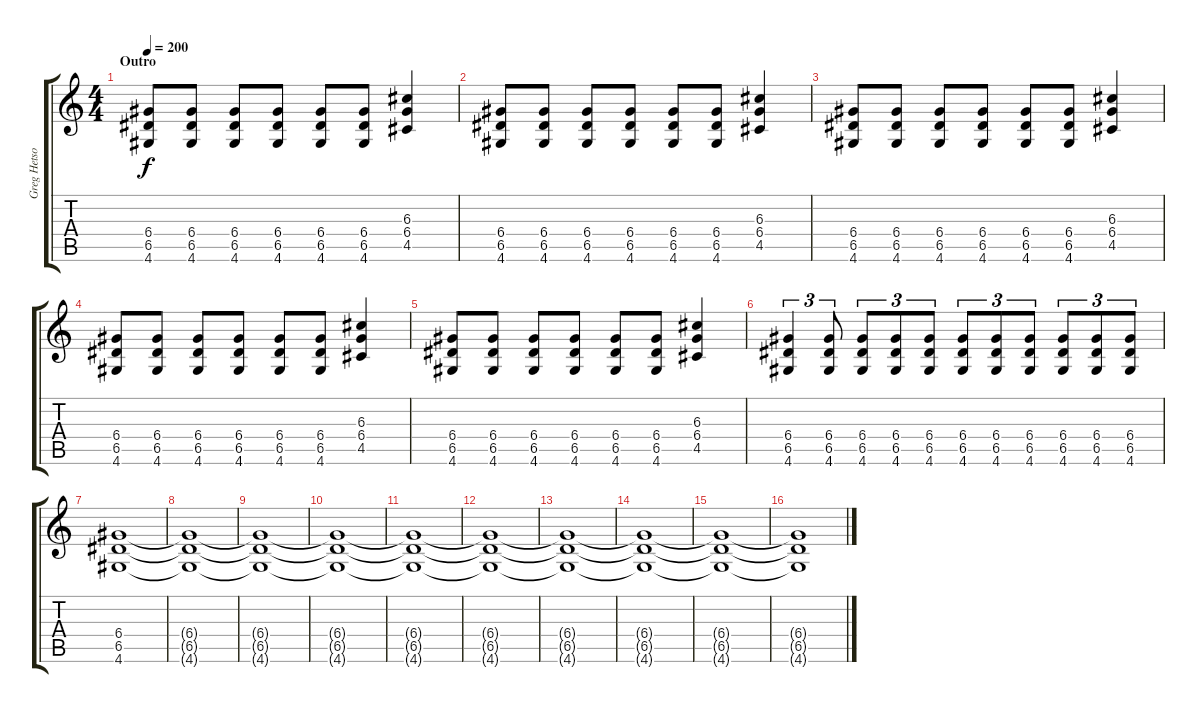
\track ("Greg Hetson" "Greg Hetso") {instrument overdrivenguitar}
\staff {score tabs}
\tuning (E4 B3 G3 D3 A2 E2) {hide}
\ts (4 4)
\section ("" "Outro")
\tempo 200
\clef g2
\ks c
(6.4 6.5 4.6).8{dy f} (6.4 6.5 4.6).8 (6.4 6.5 4.6).8 (6.4 6.5 4.6).8 (6.4 6.5 4.6).8 (6.4 6.5 4.6).8 (6.3 6.4 4.5).4 |
(6.4 6.5 4.6).8 (6.4 6.5 4.6).8 (6.4 6.5 4.6).8 (6.4 6.5 4.6).8 (6.4 6.5 4.6).8 (6.4 6.5 4.6).8 (6.3 6.4 4.5).4 |
(6.4 6.5 4.6).8 (6.4 6.5 4.6).8 (6.4 6.5 4.6).8 (6.4 6.5 4.6).8 (6.4 6.5 4.6).8 (6.4 6.5 4.6).8 (6.3 6.4 4.5).4 |
(6.4 6.5 4.6).8 (6.4 6.5 4.6).8 (6.4 6.5 4.6).8 (6.4 6.5 4.6).8 (6.4 6.5 4.6).8 (6.4 6.5 4.6).8 (6.3 6.4 4.5).4 |
(6.4 6.5 4.6).8 (6.4 6.5 4.6).8 (6.4 6.5 4.6).8 (6.4 6.5 4.6).8 (6.4 6.5 4.6).8 (6.4 6.5 4.6).8 (6.3 6.4 4.5).4 |
(6.4 6.5 4.6).4{tu (3 2)} (6.4 6.5 4.6).8{tu (3 2)} (6.4 6.5 4.6).8{tu (3 2)} (6.4 6.5 4.6).8{tu (3 2)} (6.4 6.5 4.6).8{tu (3 2)} (6.4 6.5 4.6).8{tu (3 2)} (6.4 6.5 4.6).8{tu (3 2)} (6.4 6.5 4.6).8{tu (3 2)} (6.4 6.5 4.6).8{tu (3 2)} (6.4 6.5 4.6).8{tu (3 2)} (6.4 6.5 4.6).8{tu (3 2)} |
(6.4 6.5 4.6).1 |
(6.4{t} 6.5{t} 4.6{t}).1 |
(6.4{t} 6.5{t} 4.6{t}).1 |
(6.4{t} 6.5{t} 4.6{t}).1 |
(6.4{t} 6.5{t} 4.6{t}).1 |
(6.4{t} 6.5{t} 4.6{t}).1 |
(6.4{t} 6.5{t} 4.6{t}).1 |
(6.4{t} 6.5{t} 4.6{t}).1 |
(6.4{t} 6.5{t} 4.6{t}).1 |
(6.4{t} 6.5{t} 4.6{t}).1
